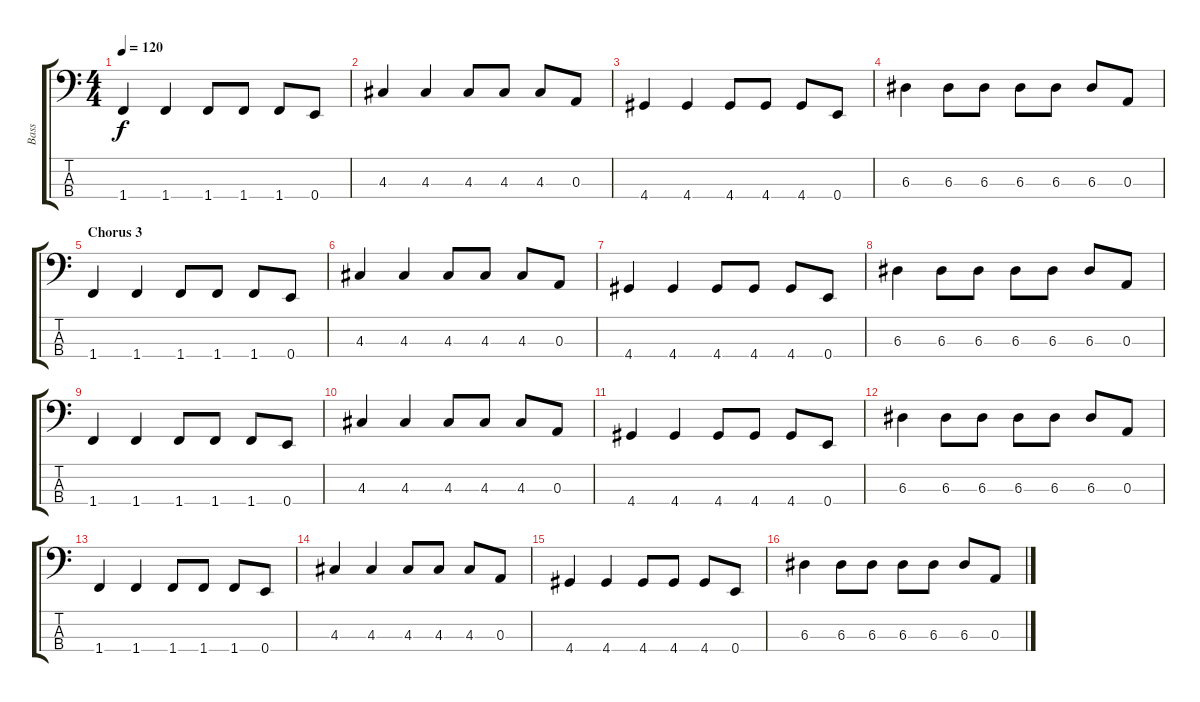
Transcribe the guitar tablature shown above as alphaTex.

\track ("Bass" "Bass") {instrument electricbassfinger}
\staff {score tabs}
\tuning (G2 D2 A1 E1) {hide}
\ts (4 4)
\tempo 120
\clef f4
\ks c
1.4.4{dy f} 1.4.4 1.4.8 1.4.8 1.4.8 0.4.8 |
4.3.4 4.3.4 4.3.8 4.3.8 4.3.8 0.3.8 |
4.4.4 4.4.4 4.4.8 4.4.8 4.4.8 0.4.8 |
6.3.4 6.3.8 6.3.8 6.3.8 6.3.8 6.3.8 0.3.8 |
\section ("" "Chorus 3")
1.4.4 1.4.4 1.4.8 1.4.8 1.4.8 0.4.8 |
4.3.4 4.3.4 4.3.8 4.3.8 4.3.8 0.3.8 |
4.4.4 4.4.4 4.4.8 4.4.8 4.4.8 0.4.8 |
6.3.4 6.3.8 6.3.8 6.3.8 6.3.8 6.3.8 0.3.8 |
1.4.4 1.4.4 1.4.8 1.4.8 1.4.8 0.4.8 |
4.3.4 4.3.4 4.3.8 4.3.8 4.3.8 0.3.8 |
4.4.4 4.4.4 4.4.8 4.4.8 4.4.8 0.4.8 |
6.3.4 6.3.8 6.3.8 6.3.8 6.3.8 6.3.8 0.3.8 |
1.4.4 1.4.4 1.4.8 1.4.8 1.4.8 0.4.8 |
4.3.4 4.3.4 4.3.8 4.3.8 4.3.8 0.3.8 |
4.4.4 4.4.4 4.4.8 4.4.8 4.4.8 0.4.8 |
6.3.4 6.3.8 6.3.8 6.3.8 6.3.8 6.3.8 0.3.8
